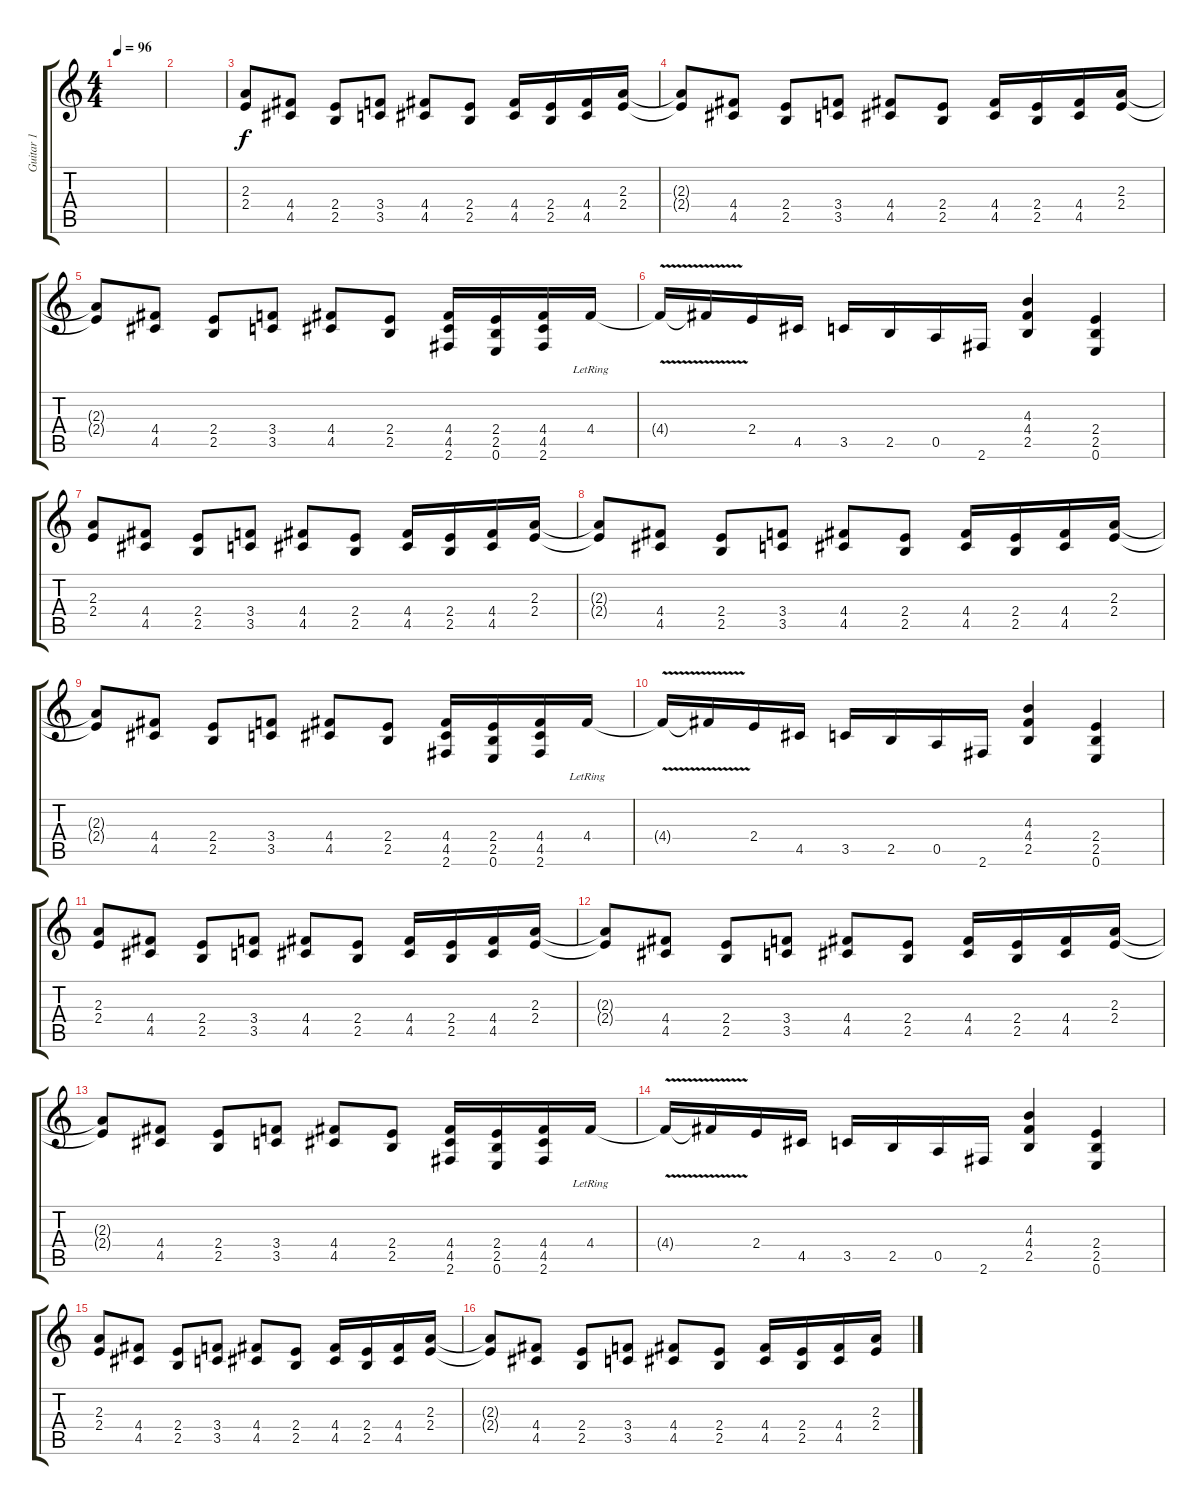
\track ("Guitar 1" "Guitar 1") {instrument acousticguitarsteel}
\staff {score tabs}
\tuning (E4 B3 G3 D3 A2 E2) {hide}
\ts (4 4)
\tempo 96
\clef g2
\ks c
|
|
(2.3 2.4).8 (4.4 4.5).8 (2.4 2.5).8 (3.4 3.5).8 (4.4 4.5).8 (2.4 2.5).8 (4.4 4.5).16 (2.4 2.5).16 (4.4 4.5).16 (2.3 2.4).16 |
(2.3{t} 2.4{t}).8 (4.4 4.5).8 (2.4 2.5).8 (3.4 3.5).8 (4.4 4.5).8 (2.4 2.5).8 (4.4 4.5).16 (2.4 2.5).16 (4.4 4.5).16 (2.3 2.4).16 |
(2.3{t} 2.4{t}).8 (4.4 4.5).8 (2.4 2.5).8 (3.4 3.5).8 (4.4 4.5).8 (2.4 2.5).8 (4.4 4.5 2.6).16 (2.4 2.5 0.6).16 (4.4 4.5 2.6).16 4.4{lr}.16 |
4.4{v t}.16 4.4{v t}.16 2.4.16 4.5.16 3.5.16 2.5.16 0.5.16 2.6.16 (4.3 4.4 2.5).4 (2.4 2.5 0.6).4 |
(2.3 2.4).8 (4.4 4.5).8 (2.4 2.5).8 (3.4 3.5).8 (4.4 4.5).8 (2.4 2.5).8 (4.4 4.5).16 (2.4 2.5).16 (4.4 4.5).16 (2.3 2.4).16 |
(2.3{t} 2.4{t}).8 (4.4 4.5).8 (2.4 2.5).8 (3.4 3.5).8 (4.4 4.5).8 (2.4 2.5).8 (4.4 4.5).16 (2.4 2.5).16 (4.4 4.5).16 (2.3 2.4).16 |
(2.3{t} 2.4{t}).8 (4.4 4.5).8 (2.4 2.5).8 (3.4 3.5).8 (4.4 4.5).8 (2.4 2.5).8 (4.4 4.5 2.6).16 (2.4 2.5 0.6).16 (4.4 4.5 2.6).16 4.4{lr}.16 |
4.4{v t}.16 4.4{v t}.16 2.4.16 4.5.16 3.5.16 2.5.16 0.5.16 2.6.16 (4.3 4.4 2.5).4 (2.4 2.5 0.6).4 |
(2.3 2.4).8 (4.4 4.5).8 (2.4 2.5).8 (3.4 3.5).8 (4.4 4.5).8 (2.4 2.5).8 (4.4 4.5).16 (2.4 2.5).16 (4.4 4.5).16 (2.3 2.4).16 |
(2.3{t} 2.4{t}).8 (4.4 4.5).8 (2.4 2.5).8 (3.4 3.5).8 (4.4 4.5).8 (2.4 2.5).8 (4.4 4.5).16 (2.4 2.5).16 (4.4 4.5).16 (2.3 2.4).16 |
(2.3{t} 2.4{t}).8 (4.4 4.5).8 (2.4 2.5).8 (3.4 3.5).8 (4.4 4.5).8 (2.4 2.5).8 (4.4 4.5 2.6).16 (2.4 2.5 0.6).16 (4.4 4.5 2.6).16 4.4{lr}.16 |
4.4{v t}.16 4.4{v t}.16 2.4.16 4.5.16 3.5.16 2.5.16 0.5.16 2.6.16 (4.3 4.4 2.5).4 (2.4 2.5 0.6).4 |
(2.3 2.4).8 (4.4 4.5).8 (2.4 2.5).8 (3.4 3.5).8 (4.4 4.5).8 (2.4 2.5).8 (4.4 4.5).16 (2.4 2.5).16 (4.4 4.5).16 (2.3 2.4).16 |
(2.3{t} 2.4{t}).8 (4.4 4.5).8 (2.4 2.5).8 (3.4 3.5).8 (4.4 4.5).8 (2.4 2.5).8 (4.4 4.5).16 (2.4 2.5).16 (4.4 4.5).16 (2.3 2.4).16
